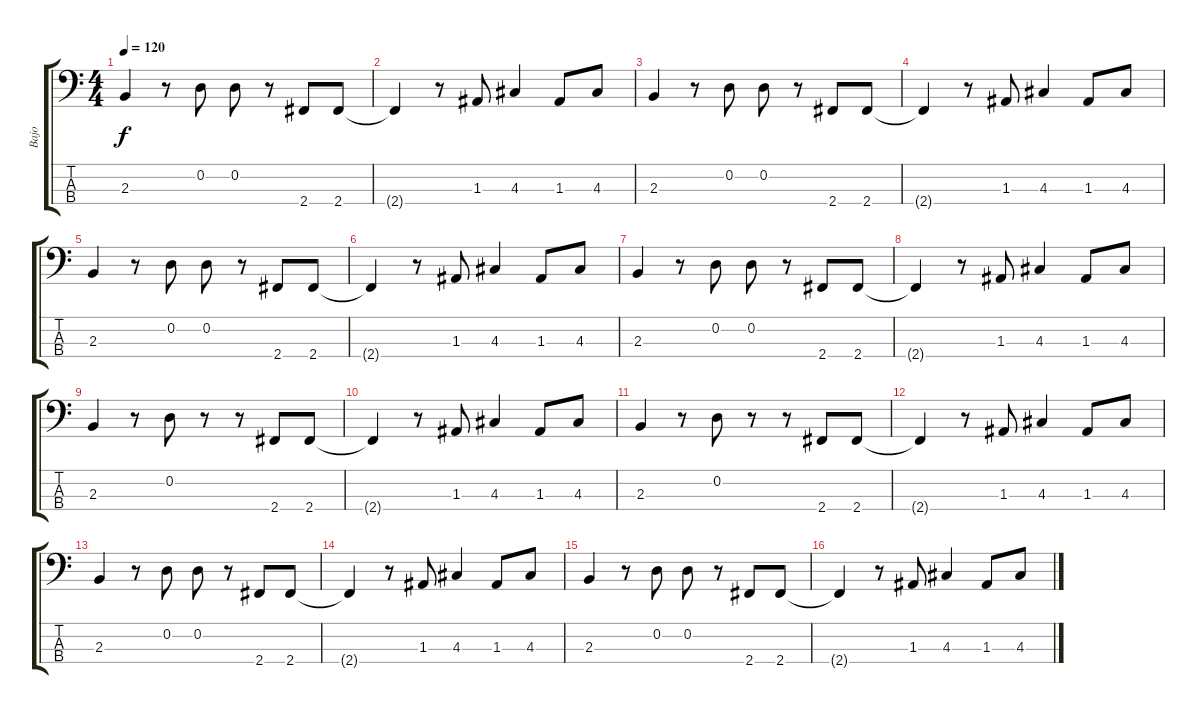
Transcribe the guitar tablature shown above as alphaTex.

\track ("Bajo" "Bajo") {instrument electricbassfinger}
\staff {score tabs}
\tuning (G2 D2 A1 E1) {hide}
\ts (4 4)
\tempo 120
\clef f4
\ks c
2.3.4{dy f} r.8 0.2.8 0.2.8 r.8 2.4.8 2.4.8 |
2.4{t}.4 r.8 1.3.8 4.3.4 1.3.8 4.3.8 |
2.3.4 r.8 0.2.8 0.2.8 r.8 2.4.8 2.4.8 |
2.4{t}.4 r.8 1.3.8 4.3.4 1.3.8 4.3.8 |
2.3.4 r.8 0.2.8 0.2.8 r.8 2.4.8 2.4.8 |
2.4{t}.4 r.8 1.3.8 4.3.4 1.3.8 4.3.8 |
2.3.4 r.8 0.2.8 0.2.8 r.8 2.4.8 2.4.8 |
2.4{t}.4 r.8 1.3.8 4.3.4 1.3.8 4.3.8 |
2.3.4 r.8 0.2.8 r.8 r.8 2.4.8 2.4.8 |
2.4{t}.4 r.8 1.3.8 4.3.4 1.3.8 4.3.8 |
2.3.4 r.8 0.2.8 r.8 r.8 2.4.8 2.4.8 |
2.4{t}.4 r.8 1.3.8 4.3.4 1.3.8 4.3.8 |
2.3.4 r.8 0.2.8 0.2.8 r.8 2.4.8 2.4.8 |
2.4{t}.4 r.8 1.3.8 4.3.4 1.3.8 4.3.8 |
2.3.4 r.8 0.2.8 0.2.8 r.8 2.4.8 2.4.8 |
2.4{t}.4 r.8 1.3.8 4.3.4 1.3.8 4.3.8
